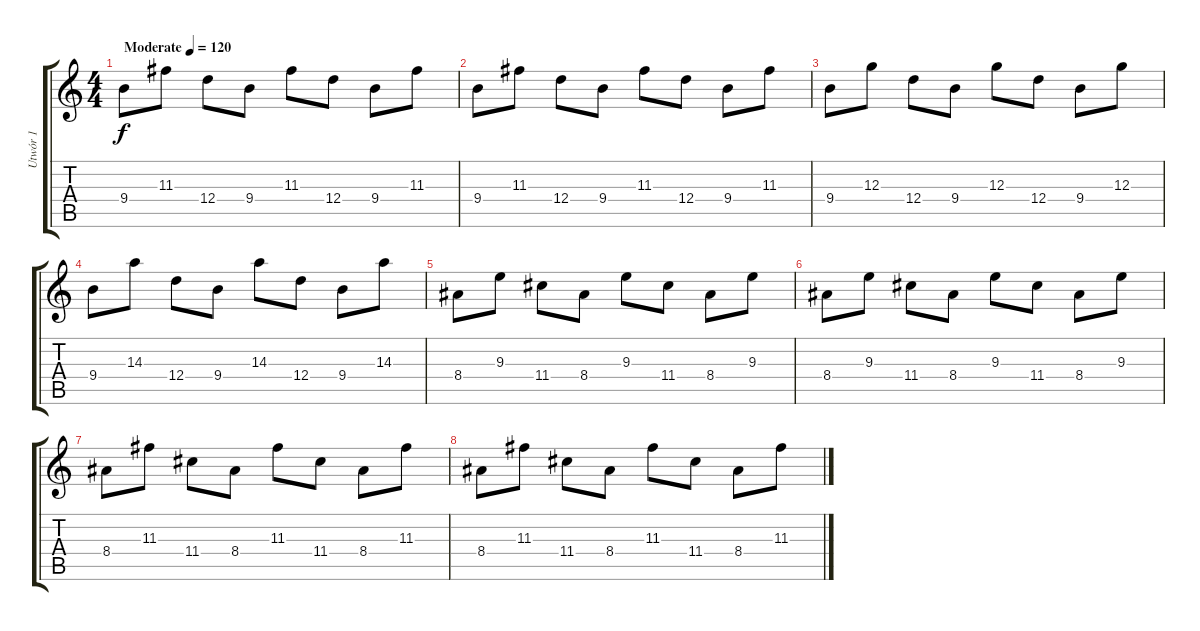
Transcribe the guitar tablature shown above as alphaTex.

\track ("Utwór 1" "Utwór 1") {instrument overdrivenguitar}
\staff {score tabs}
\tuning (E4 B3 G3 D3 A2 E2) {hide}
\ts (4 4)
\tempo (120 "Moderate")
\clef g2
\ks c
9.4.8{dy f instrument overdrivenguitar} 11.3.8 12.4.8 9.4.8 11.3.8 12.4.8 9.4.8 11.3.8 |
9.4.8 11.3.8 12.4.8 9.4.8 11.3.8 12.4.8 9.4.8 11.3.8 |
9.4.8 12.3.8 12.4.8 9.4.8 12.3.8 12.4.8 9.4.8 12.3.8 |
9.4.8 14.3.8 12.4.8 9.4.8 14.3.8 12.4.8 9.4.8 14.3.8 |
8.4.8 9.3.8 11.4.8 8.4.8 9.3.8 11.4.8 8.4.8 9.3.8 |
8.4.8 9.3.8 11.4.8 8.4.8 9.3.8 11.4.8 8.4.8 9.3.8 |
8.4.8 11.3.8 11.4.8 8.4.8 11.3.8 11.4.8 8.4.8 11.3.8 |
8.4.8 11.3.8 11.4.8 8.4.8 11.3.8 11.4.8 8.4.8 11.3.8
